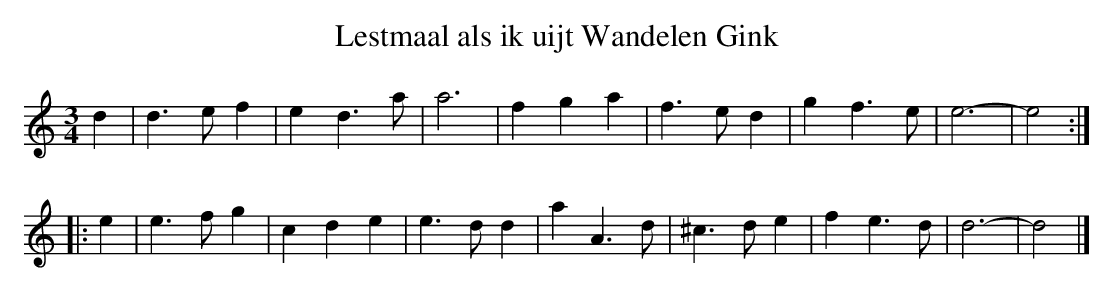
X:1
T:Lestmaal als ik uijt Wandelen Gink
M:3/4
K:Ddor
d2|d3ef2|e2d3a|a6|f2g2a2|f3ed2|g2f3e|e6-|e4:|
|:e2|e3fg2|c2d2e2|e3dd2|a2A3d|^c3de2|f2e3d|d6-|d4|]
